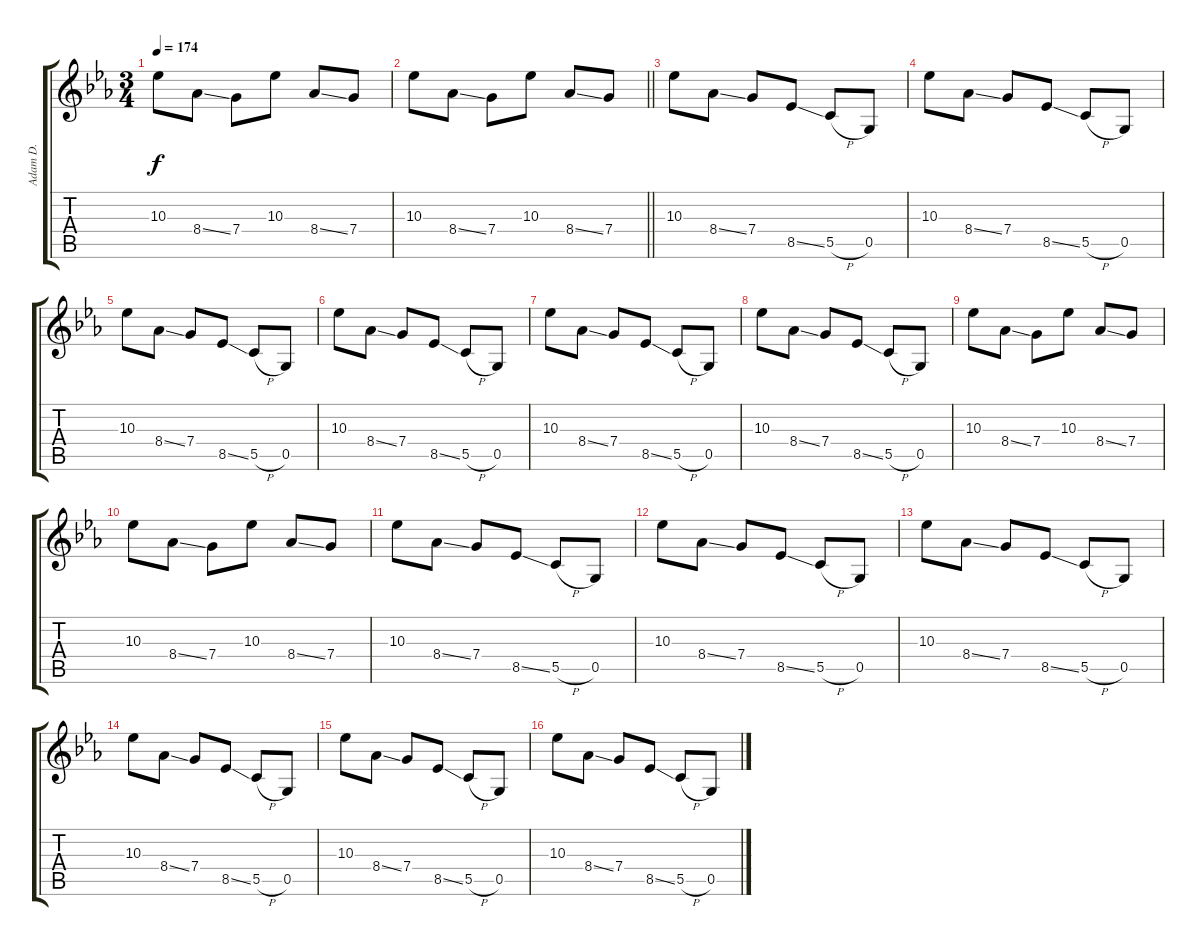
\track ("Adam D." "Adam D.") {instrument distortionguitar}
\staff {score tabs}
\tuning (D4 A3 F3 C3 G2 C2) {hide}
\ts (3 4)
\tempo 174
\clef g2
\ks cminor
10.3.8{dy f} 8.4{ss}.8 7.4.8 10.3.8 8.4{ss}.8 7.4.8 |
\barLineRight lightlight
10.3.8 8.4{ss}.8 7.4.8 10.3.8 8.4{ss}.8 7.4.8 |
10.3.8 8.4{ss}.8 7.4.8 8.5{ss}.8 5.5{h}.8 0.5.8 |
10.3.8 8.4{ss}.8 7.4.8 8.5{ss}.8 5.5{h}.8 0.5.8 |
10.3.8 8.4{ss}.8 7.4.8 8.5{ss}.8 5.5{h}.8 0.5.8 |
10.3.8 8.4{ss}.8 7.4.8 8.5{ss}.8 5.5{h}.8 0.5.8 |
10.3.8 8.4{ss}.8 7.4.8 8.5{ss}.8 5.5{h}.8 0.5.8 |
10.3.8 8.4{ss}.8 7.4.8 8.5{ss}.8 5.5{h}.8 0.5.8 |
10.3.8 8.4{ss}.8 7.4.8 10.3.8 8.4{ss}.8 7.4.8 |
10.3.8 8.4{ss}.8 7.4.8 10.3.8 8.4{ss}.8 7.4.8 |
10.3.8 8.4{ss}.8 7.4.8 8.5{ss}.8 5.5{h}.8 0.5.8 |
10.3.8 8.4{ss}.8 7.4.8 8.5{ss}.8 5.5{h}.8 0.5.8 |
10.3.8 8.4{ss}.8 7.4.8 8.5{ss}.8 5.5{h}.8 0.5.8 |
10.3.8 8.4{ss}.8 7.4.8 8.5{ss}.8 5.5{h}.8 0.5.8 |
10.3.8 8.4{ss}.8 7.4.8 8.5{ss}.8 5.5{h}.8 0.5.8 |
10.3.8 8.4{ss}.8 7.4.8 8.5{ss}.8 5.5{h}.8 0.5.8
